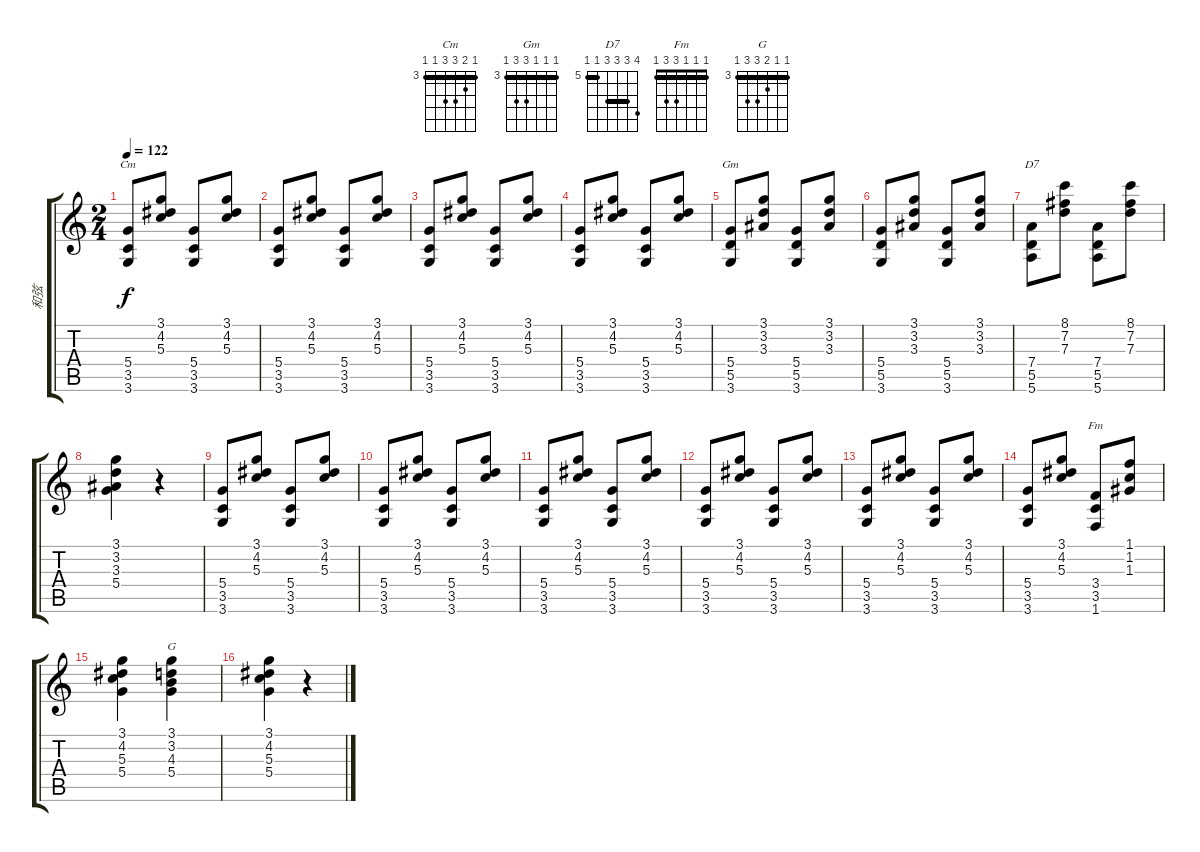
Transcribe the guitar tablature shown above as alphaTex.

\track ("和弦" "和弦") {instrument acousticguitarsteel}
\staff {score tabs}
\tuning (E4 B3 G3 D3 A2 E2) {hide}
\chord ("Cm" 3 4 5 5 3 3) {firstfret 3 barre 3}
\chord ("Gm" 3 3 3 5 5 3) {firstfret 3 barre 3}
\chord ("D7" 8 7 7 7 5 5) {firstfret 5 barre (5 7)}
\chord ("Fm" 1 1 1 3 3 1) {barre 1}
\chord ("G" 3 3 4 5 5 3) {firstfret 3 barre 3}
\ts (2 4)
\tempo 122
\clef g2
\ks c
(5.4 3.5 3.6).8{ch "Cm" dy f} (3.1 4.2 5.3).8 (5.4 3.5 3.6).8 (3.1 4.2 5.3).8 |
(5.4 3.5 3.6).8 (3.1 4.2 5.3).8 (5.4 3.5 3.6).8 (3.1 4.2 5.3).8 |
(5.4 3.5 3.6).8 (3.1 4.2 5.3).8 (5.4 3.5 3.6).8 (3.1 4.2 5.3).8 |
(5.4 3.5 3.6).8 (3.1 4.2 5.3).8 (5.4 3.5 3.6).8 (3.1 4.2 5.3).8 |
(5.4 5.5 3.6).8{ch "Gm"} (3.1 3.2 3.3).8 (5.4 5.5 3.6).8 (3.1 3.2 3.3).8 |
(5.4 5.5 3.6).8 (3.1 3.2 3.3).8 (5.4 5.5 3.6).8 (3.1 3.2 3.3).8 |
(7.4 5.5 5.6).8{ch "D7"} (8.1 7.2 7.3).8 (7.4 5.5 5.6).8 (8.1 7.2 7.3).8 |
(3.1 3.2 3.3 5.4).4 r.4 |
(5.4 3.5 3.6).8 (3.1 4.2 5.3).8 (5.4 3.5 3.6).8 (3.1 4.2 5.3).8 |
(5.4 3.5 3.6).8 (3.1 4.2 5.3).8 (5.4 3.5 3.6).8 (3.1 4.2 5.3).8 |
(5.4 3.5 3.6).8 (3.1 4.2 5.3).8 (5.4 3.5 3.6).8 (3.1 4.2 5.3).8 |
(5.4 3.5 3.6).8 (3.1 4.2 5.3).8 (5.4 3.5 3.6).8 (3.1 4.2 5.3).8 |
(5.4 3.5 3.6).8 (3.1 4.2 5.3).8 (5.4 3.5 3.6).8 (3.1 4.2 5.3).8 |
(5.4 3.5 3.6).8 (3.1 4.2 5.3).8 (3.4 3.5 1.6).8{ch "Fm"} (1.1 1.2 1.3).8 |
(3.1 4.2 5.3 5.4).4 (3.1 3.2 4.3 5.4).4{ch "G"} |
(3.1 4.2 5.3 5.4).4 r.4
